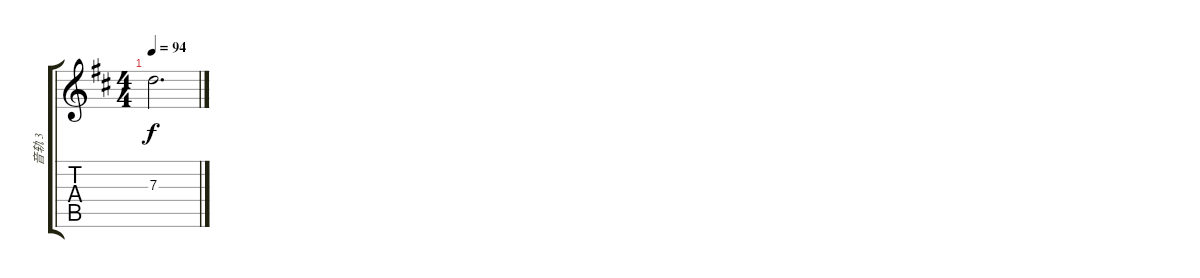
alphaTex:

\track ("音轨 3" "音轨 3") {instrument acousticguitarsteel}
\staff {score tabs}
\tuning (E4 B3 G3 D3 A2 E2) {hide}
\ts (4 4)
\tempo 94
\clef g2
\ks d
7.3.2{d dy f}
